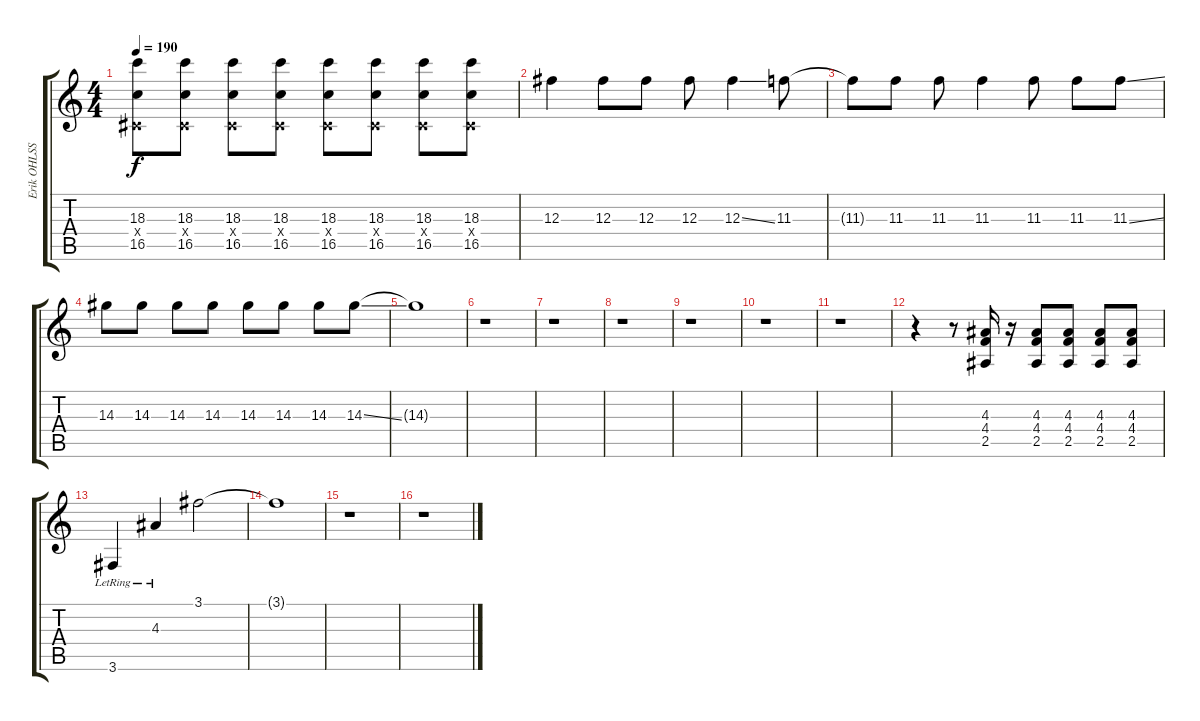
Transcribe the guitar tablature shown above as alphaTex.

\track ("Erik OHLSSON" "Erik OHLSS") {instrument distortionguitar}
\staff {score tabs}
\tuning (Eb4 Bb3 Gb3 Db3 Ab2 Eb2) {hide}
\ts (4 4)
\tempo 190
\clef g2
\ks c
(18.3 0.4{x} 16.5).8{dy f} (18.3 0.4{x} 16.5).8 (18.3 0.4{x} 16.5).8 (18.3 0.4{x} 16.5).8 (18.3 0.4{x} 16.5).8 (18.3 0.4{x} 16.5).8 (18.3 0.4{x} 16.5).8 (18.3 0.4{x} 16.5).8 |
12.3.4 12.3.8 12.3.8 12.3.8 12.3{ss}.4 11.3.8 |
11.3{t}.8 11.3.8 11.3.8 11.3.4 11.3.8 11.3.8 11.3{ss}.8 |
14.3.8 14.3.8 14.3.8 14.3.8 14.3.8 14.3.8 14.3.8 14.3{ss}.8 |
14.3{t}.1 |
r.1 |
r.1 |
r.1 |
r.1 |
r.1 |
r.1 |
r.4 r.8 (4.3 4.4 2.5).16 r.16 (4.3 4.4 2.5).8 (4.3 4.4 2.5).8 (4.3 4.4 2.5).8 (4.3 4.4 2.5).8 |
3.6{lr}.4{volume 16} 4.3{lr}.4 3.1.2 |
3.1{t}.1 |
r.1{volume 13} |
r.1
